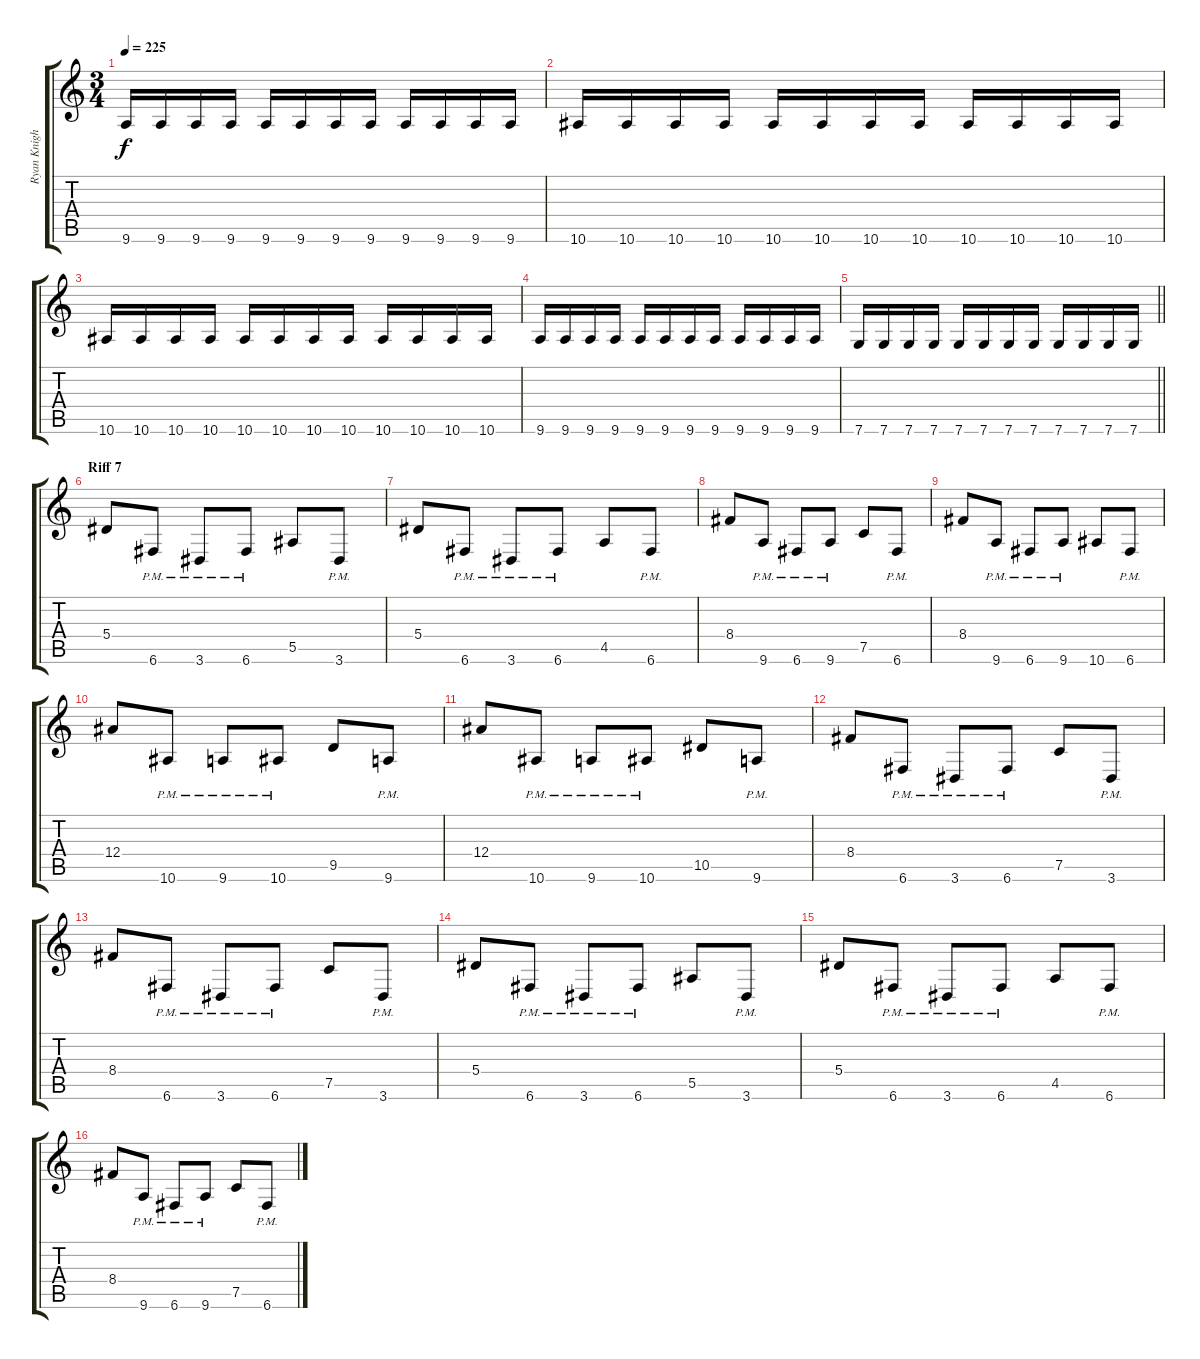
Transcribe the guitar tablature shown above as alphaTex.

\track ("Ryan Knight" "Ryan Knigh") {instrument distortionguitar}
\staff {score tabs}
\tuning (C4 G3 Eb3 Bb2 F2 C2) {hide}
\ts (3 4)
\tempo 225
\clef g2
\ks c
9.6.16{dy f} 9.6.16 9.6.16 9.6.16 9.6.16 9.6.16 9.6.16 9.6.16 9.6.16 9.6.16 9.6.16 9.6.16 |
10.6.16 10.6.16 10.6.16 10.6.16 10.6.16 10.6.16 10.6.16 10.6.16 10.6.16 10.6.16 10.6.16 10.6.16 |
10.6.16 10.6.16 10.6.16 10.6.16 10.6.16 10.6.16 10.6.16 10.6.16 10.6.16 10.6.16 10.6.16 10.6.16 |
9.6.16 9.6.16 9.6.16 9.6.16 9.6.16 9.6.16 9.6.16 9.6.16 9.6.16 9.6.16 9.6.16 9.6.16 |
\barLineRight lightlight
7.6.16 7.6.16 7.6.16 7.6.16 7.6.16 7.6.16 7.6.16 7.6.16 7.6.16 7.6.16 7.6.16 7.6.16 |
\section ("" "Riff 7")
5.4.8 6.6{pm}.8 3.6{pm}.8 6.6{pm}.8 5.5.8 3.6{pm}.8 |
5.4.8 6.6{pm}.8 3.6{pm}.8 6.6{pm}.8 4.5.8 6.6{pm}.8 |
8.4.8 9.6{pm}.8 6.6{pm}.8 9.6{pm}.8 7.5.8 6.6{pm}.8 |
8.4.8 9.6{pm}.8 6.6{pm}.8 9.6{pm}.8 10.6.8 6.6{pm}.8 |
12.4.8 10.6{pm}.8 9.6{pm}.8 10.6{pm}.8 9.5.8 9.6{pm}.8 |
12.4.8 10.6{pm}.8 9.6{pm}.8 10.6{pm}.8 10.5.8 9.6{pm}.8 |
8.4.8 6.6{pm}.8 3.6{pm}.8 6.6{pm}.8 7.5.8 3.6{pm}.8 |
8.4.8 6.6{pm}.8 3.6{pm}.8 6.6{pm}.8 7.5.8 3.6{pm}.8 |
5.4.8 6.6{pm}.8 3.6{pm}.8 6.6{pm}.8 5.5.8 3.6{pm}.8 |
5.4.8 6.6{pm}.8 3.6{pm}.8 6.6{pm}.8 4.5.8 6.6{pm}.8 |
8.4.8 9.6{pm}.8 6.6{pm}.8 9.6{pm}.8 7.5.8 6.6{pm}.8
